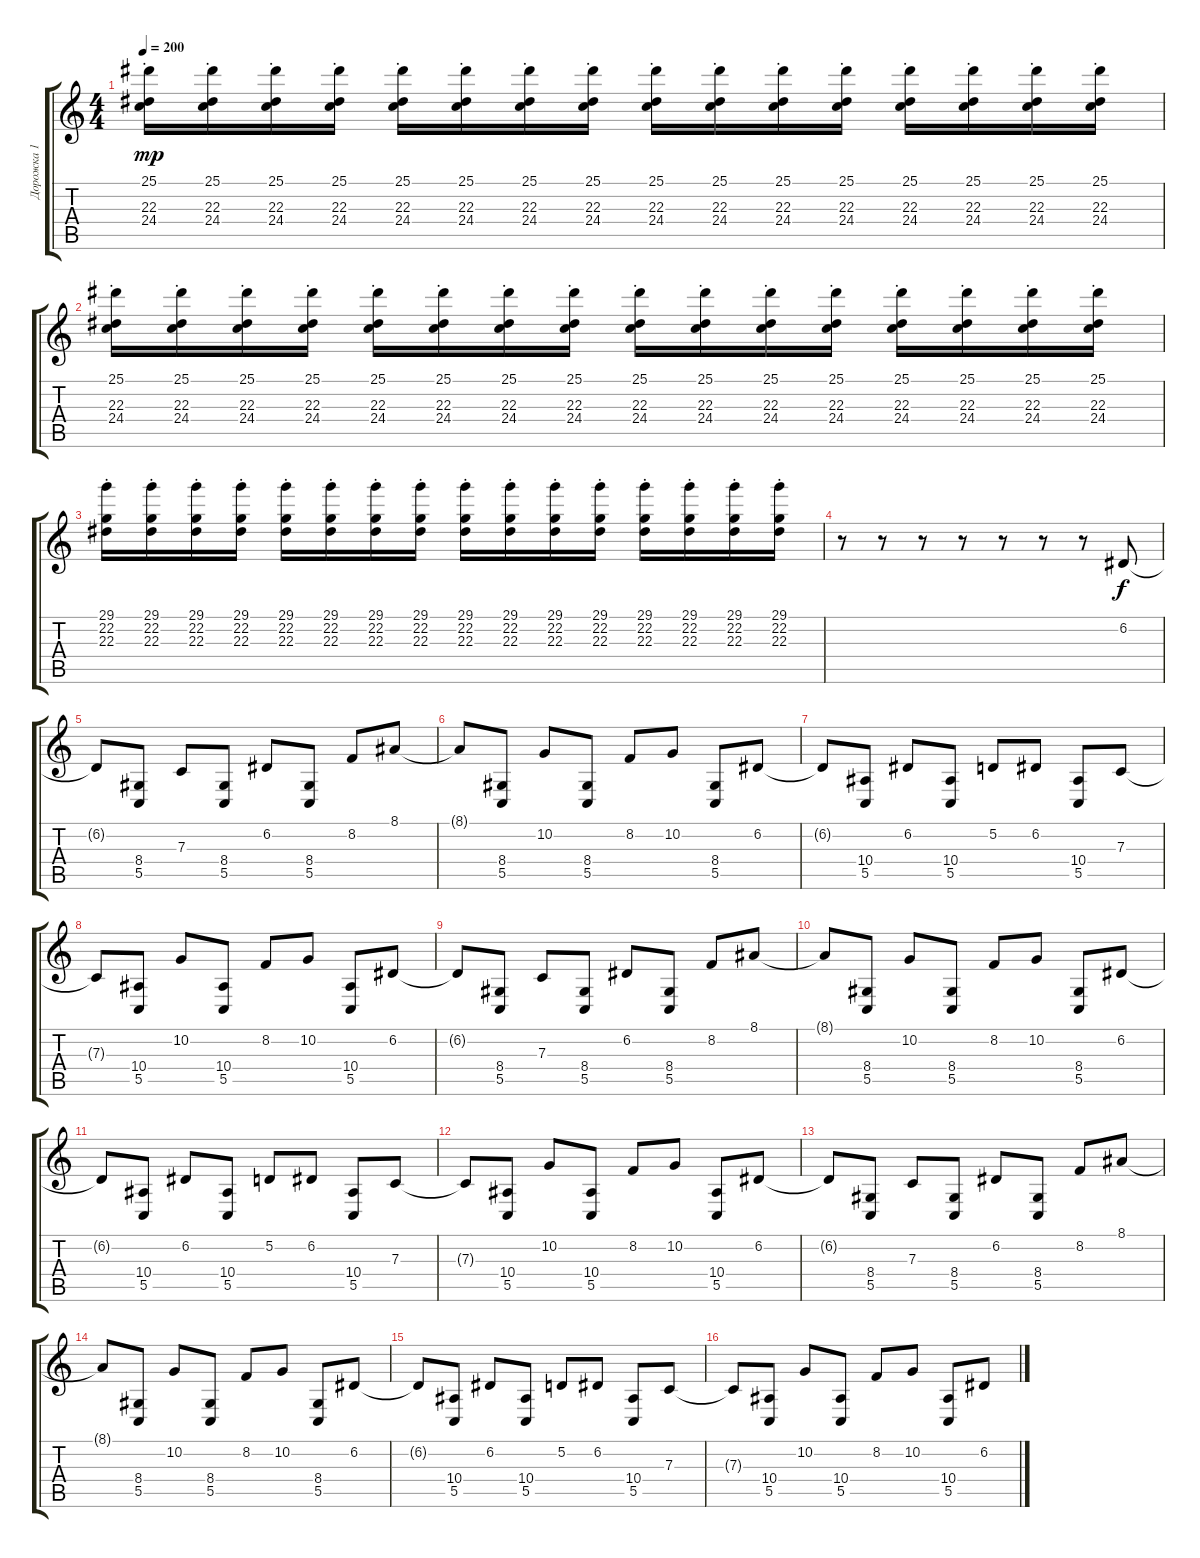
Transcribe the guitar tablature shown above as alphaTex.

\track ("Дорожка 1" "Дорожка 1") {instrument lead1square}
\staff {score tabs}
\tuning (D4 A3 F3 C3 G2 C2) {hide}
\ts (4 4)
\tempo 200
\clef g2
\ks c
(25.1 22.3{st} 24.4{st}).16{dy mp} (25.1 22.3{st} 24.4{st}).16 (25.1 22.3{st} 24.4{st}).16 (25.1 22.3{st} 24.4{st}).16 (25.1 22.3{st} 24.4{st}).16 (25.1 22.3{st} 24.4{st}).16 (25.1 22.3{st} 24.4{st}).16 (25.1 22.3{st} 24.4{st}).16 (25.1 22.3{st} 24.4{st}).16 (25.1 22.3{st} 24.4{st}).16 (25.1 22.3{st} 24.4{st}).16 (25.1 22.3{st} 24.4{st}).16 (25.1 22.3{st} 24.4{st}).16 (25.1 22.3{st} 24.4{st}).16 (25.1 22.3{st} 24.4{st}).16 (25.1 22.3{st} 24.4{st}).16 |
(25.1 22.3{st} 24.4{st}).16 (25.1 22.3{st} 24.4{st}).16 (25.1 22.3{st} 24.4{st}).16 (25.1 22.3{st} 24.4{st}).16 (25.1 22.3{st} 24.4{st}).16 (25.1 22.3{st} 24.4{st}).16 (25.1 22.3{st} 24.4{st}).16 (25.1 22.3{st} 24.4{st}).16 (25.1 22.3{st} 24.4{st}).16 (25.1 22.3{st} 24.4{st}).16 (25.1 22.3{st} 24.4{st}).16 (25.1 22.3{st} 24.4{st}).16 (25.1 22.3{st} 24.4{st}).16 (25.1 22.3{st} 24.4{st}).16 (25.1 22.3{st} 24.4{st}).16 (25.1 22.3{st} 24.4{st}).16 |
(29.1 22.2{st} 22.3{st}).16 (29.1 22.2{st} 22.3{st}).16 (29.1 22.2{st} 22.3{st}).16 (29.1 22.2{st} 22.3{st}).16 (29.1 22.2{st} 22.3{st}).16 (29.1 22.2{st} 22.3{st}).16 (29.1 22.2{st} 22.3{st}).16 (29.1 22.2{st} 22.3{st}).16 (29.1 22.2{st} 22.3{st}).16 (29.1 22.2{st} 22.3{st}).16 (29.1 22.2{st} 22.3{st}).16 (29.1 22.2{st} 22.3{st}).16 (29.1 22.2{st} 22.3{st}).16 (29.1 22.2{st} 22.3{st}).16 (29.1 22.2{st} 22.3{st}).16 (29.1 22.2{st} 22.3{st}).16 |
r.8 r.8 r.8 r.8 r.8 r.8 r.8 6.2.8{dy f} |
6.2{t}.8 (8.4 5.5).8 7.3.8 (8.4 5.5).8 6.2.8 (8.4 5.5).8 8.2.8 8.1.8 |
8.1{t}.8 (8.4 5.5).8 10.2.8 (8.4 5.5).8 8.2.8 10.2.8 (8.4 5.5).8 6.2.8 |
6.2{t}.8 (10.4 5.5).8 6.2.8 (10.4 5.5).8 5.2.8 6.2.8 (10.4 5.5).8 7.3.8 |
7.3{t}.8 (10.4 5.5).8 10.2.8 (10.4 5.5).8 8.2.8 10.2.8 (10.4 5.5).8 6.2.8 |
6.2{t}.8 (8.4 5.5).8 7.3.8 (8.4 5.5).8 6.2.8 (8.4 5.5).8 8.2.8 8.1.8 |
8.1{t}.8 (8.4 5.5).8 10.2.8 (8.4 5.5).8 8.2.8 10.2.8 (8.4 5.5).8 6.2.8 |
6.2{t}.8 (10.4 5.5).8 6.2.8 (10.4 5.5).8 5.2.8 6.2.8 (10.4 5.5).8 7.3.8 |
7.3{t}.8 (10.4 5.5).8 10.2.8 (10.4 5.5).8 8.2.8 10.2.8 (10.4 5.5).8 6.2.8 |
6.2{t}.8 (8.4 5.5).8 7.3.8 (8.4 5.5).8 6.2.8 (8.4 5.5).8 8.2.8 8.1.8 |
8.1{t}.8 (8.4 5.5).8 10.2.8 (8.4 5.5).8 8.2.8 10.2.8 (8.4 5.5).8 6.2.8 |
6.2{t}.8 (10.4 5.5).8 6.2.8 (10.4 5.5).8 5.2.8 6.2.8 (10.4 5.5).8 7.3.8 |
7.3{t}.8 (10.4 5.5).8 10.2.8 (10.4 5.5).8 8.2.8 10.2.8 (10.4 5.5).8 6.2.8
